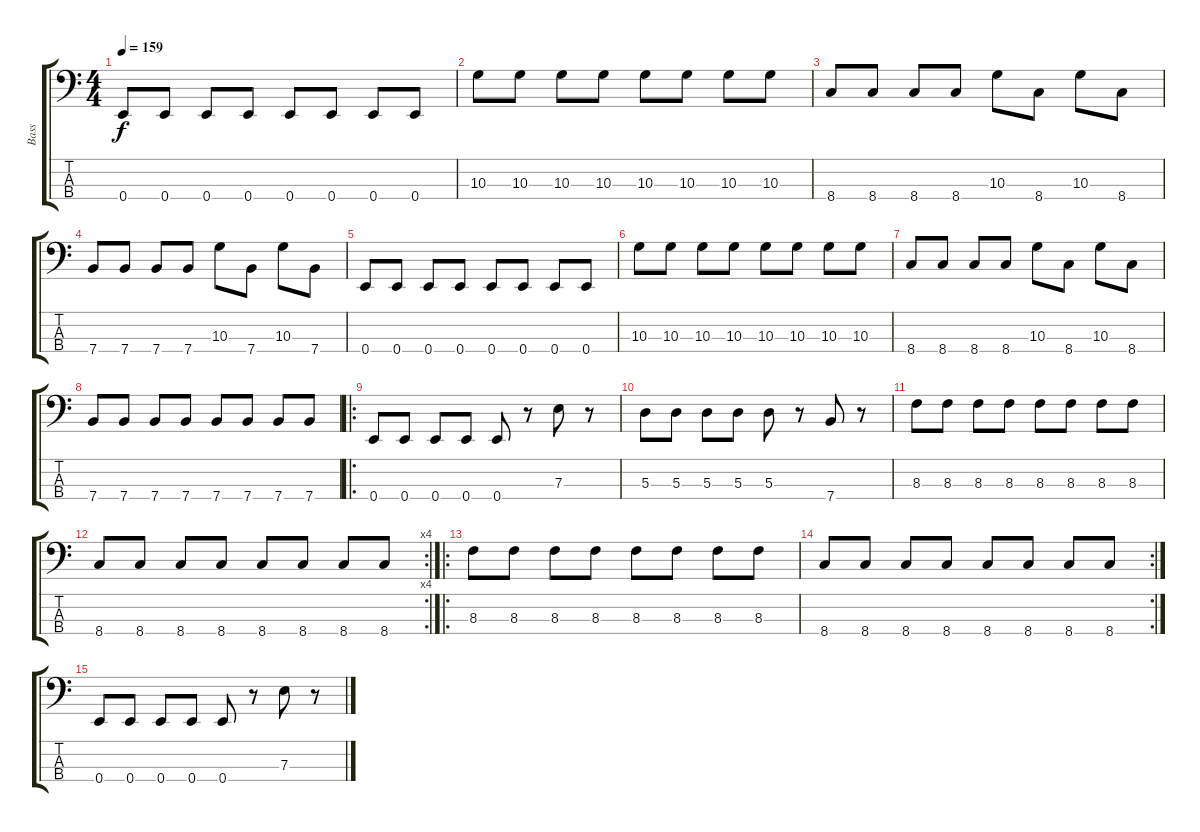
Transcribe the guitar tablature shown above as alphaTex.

\track ("Bass" "Bass") {instrument electricbasspick}
\staff {score tabs}
\tuning (G2 D2 A1 E1) {hide}
\ts (4 4)
\tempo 159
\clef f4
\ks c
0.4.8{dy f} 0.4.8 0.4.8 0.4.8 0.4.8 0.4.8 0.4.8 0.4.8 |
10.3.8 10.3.8 10.3.8 10.3.8 10.3.8 10.3.8 10.3.8 10.3.8 |
8.4.8 8.4.8 8.4.8 8.4.8 10.3.8 8.4.8 10.3.8 8.4.8 |
7.4.8 7.4.8 7.4.8 7.4.8 10.3.8 7.4.8 10.3.8 7.4.8 |
0.4.8 0.4.8 0.4.8 0.4.8 0.4.8 0.4.8 0.4.8 0.4.8 |
10.3.8 10.3.8 10.3.8 10.3.8 10.3.8 10.3.8 10.3.8 10.3.8 |
8.4.8 8.4.8 8.4.8 8.4.8 10.3.8 8.4.8 10.3.8 8.4.8 |
7.4.8 7.4.8 7.4.8 7.4.8 7.4.8 7.4.8 7.4.8 7.4.8 |
\ro
0.4.8 0.4.8 0.4.8 0.4.8 0.4.8 r.8 7.3.8 r.8 |
5.3.8 5.3.8 5.3.8 5.3.8 5.3.8 r.8 7.4.8 r.8 |
8.3.8 8.3.8 8.3.8 8.3.8 8.3.8 8.3.8 8.3.8 8.3.8 |
\rc 4
8.4.8 8.4.8 8.4.8 8.4.8 8.4.8 8.4.8 8.4.8 8.4.8 |
\ro
8.3.8 8.3.8 8.3.8 8.3.8 8.3.8 8.3.8 8.3.8 8.3.8 |
\rc 2
8.4.8 8.4.8 8.4.8 8.4.8 8.4.8 8.4.8 8.4.8 8.4.8 |
0.4.8 0.4.8 0.4.8 0.4.8 0.4.8 r.8 7.3.8 r.8
